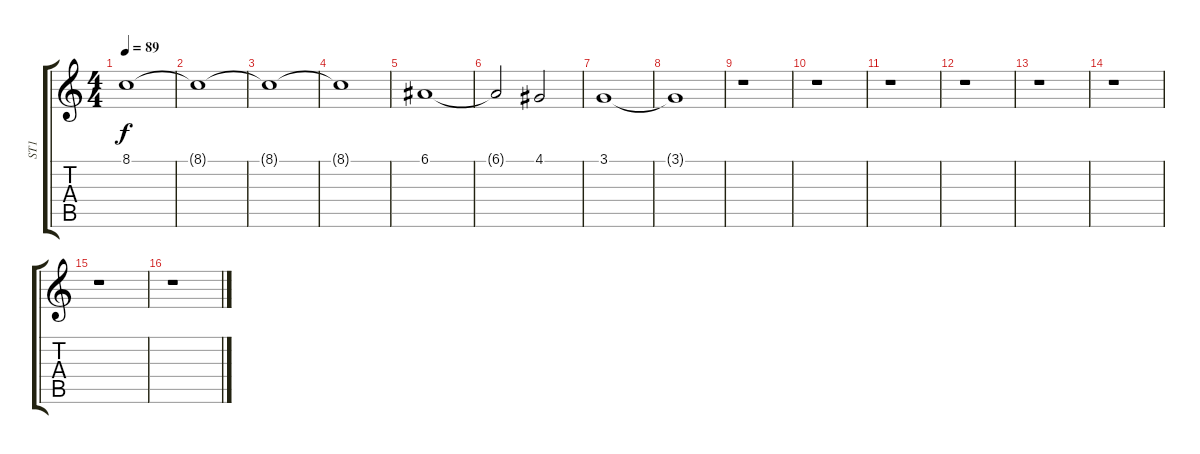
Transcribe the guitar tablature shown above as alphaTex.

\track ("ST1" "ST1") {instrument stringensemble2}
\staff {score tabs}
\tuning (E4 B3 G3 D3 A2 E2) {hide}
\ts (4 4)
\tempo 89
\clef g2
\ks c
8.1.1{dy f} |
8.1{t}.1 |
8.1{t}.1 |
8.1{t}.1 |
6.1.1 |
6.1{t}.2 4.1.2 |
3.1.1 |
3.1{t}.1 |
r.1 |
r.1 |
r.1 |
r.1 |
r.1 |
r.1 |
r.1 |
r.1
